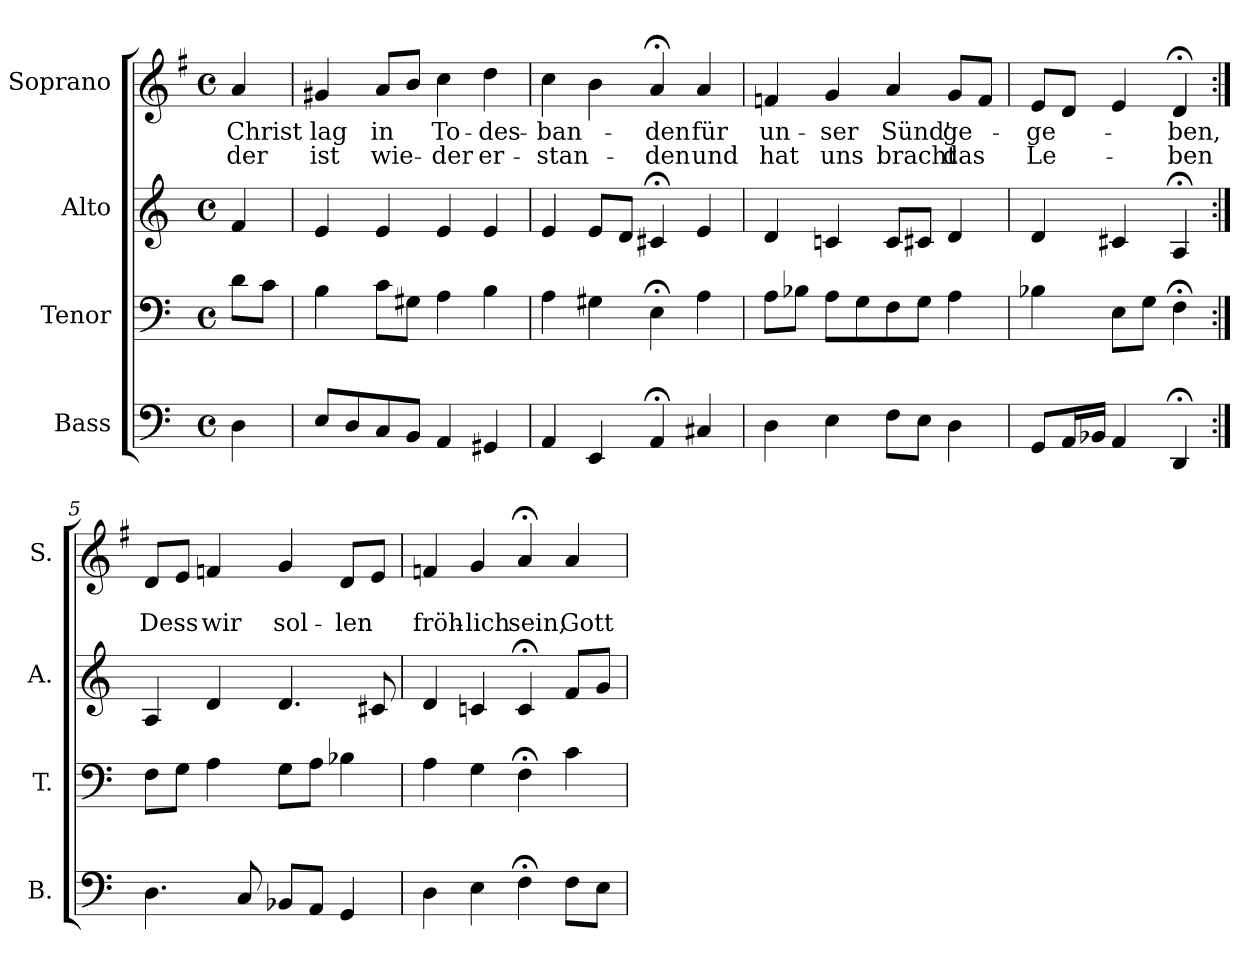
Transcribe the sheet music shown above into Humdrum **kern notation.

**kern	**kern	**kern	**kern	**text	**text
*part4	*part3	*part2	*part1	*part1	*part1
*staff4	*staff3	*staff2	*staff1	*staff1	*staff1
*I"Bass	*I"Tenor	*I"Alto	*I"Soprano	*	*
*I'B.	*I'T.	*I'A.	*I'S.	*	*
*clefF4	*clefF4	*clefG2	*clefG2	*	*
*k[]	*k[]	*k[]	*k[f#]	*	*
*	*	*	*e:	*	*
*M4/4	*M4/4	*M4/4	*M4/4	*	*
*met(c)	*met(c)	*met(c)	*met(c)	*	*
=	=	=	=	=	=
4D\	8d\L	4f/	4a/	Christ	der
.	8c\J	.	.	.	.
=1	=1	=1	=1	=1	=1
8E/L	4B\	4e/	4g#X/	lag	ist
8D/	.	.	.	.	.
8C/	8c\L	4e/	8a/L	in	wie-
8BB/J	8G#X\J	.	8b/J	.	.
4AA/	4A\	4e/	4cc\	To-	-der
4GG#X/	4B\	4e/	4dd\	-des-	er-
=2	=2	=2	=2	=2	=2
4AA/	4A\	4e/	4cc\	-ban-	-stan-
4EE/	4G#X\	8e/L	4b\	.	.
.	.	8d/J	.	.	.
4AA;</	4E;<\	4c#X;</	4a;</	-den	-den
4C#X/	4A\	4e/	4a/	für	und
=3	=3	=3	=3	=3	=3
4D\	8A\L	4d/	4f/	un-	hat
.	8B-X\J	.	.	.	.
4E\	8A\L	4cn/	4g/	-ser	uns
.	8G\	.	.	.	.
8F\L	8F\	8c/L	4a/	Sünd'	bracht
8E\J	8G\J	8c#X/J	.	.	.
4D\	4A\	4d/	8g/L	ge-	das
.	.	.	8f/J	.	.
=4	=4	=4	=4	=4	=4
8GG/L	4B-X\	4d/	8e/L	-ge-	Le-
16AA/L	.	.	8d/J	.	.
16BB-X/JJ	.	.	.	.	.
4AA/	8E\L	4c#X/	4e/	.	.
.	8G\J	.	.	.	.
4DD;</	4F;<\	4A;</	4d;</	-ben,	-ben
!!LO:LB:g=z
=5:|!	=5:|!	=5:|!	=5:|!	=5:|!	=5:|!
4.D\	8F\L	4A/	8d/L	.	Dess
.	8G\J	.	8e/J	.	.
.	4A\	4d/	4f/	.	wir
8C/	.	.	.	.	.
8BB-X/L	8G\L	4.d/	4g/	.	sol-
8AA/J	8A\J	.	.	.	.
4GG/	4B-X\	.	8d/L	.	-len
.	.	8c#X/	8e/J	.	.
=6	=6	=6	=6	=6	=6
4D\	4A\	4d/	4f/	.	fröh-
4E\	4G\	4cn/	4g/	.	-lich
4F;<\	4F;<\	4c;</	4a;</	.	sein,
8F\L	4c\	8f/L	4a/	.	Gott
8E\J	.	8g/J	.	.	.
=	=	=	=	=	=
*-	*-	*-	*-	*-	*-
